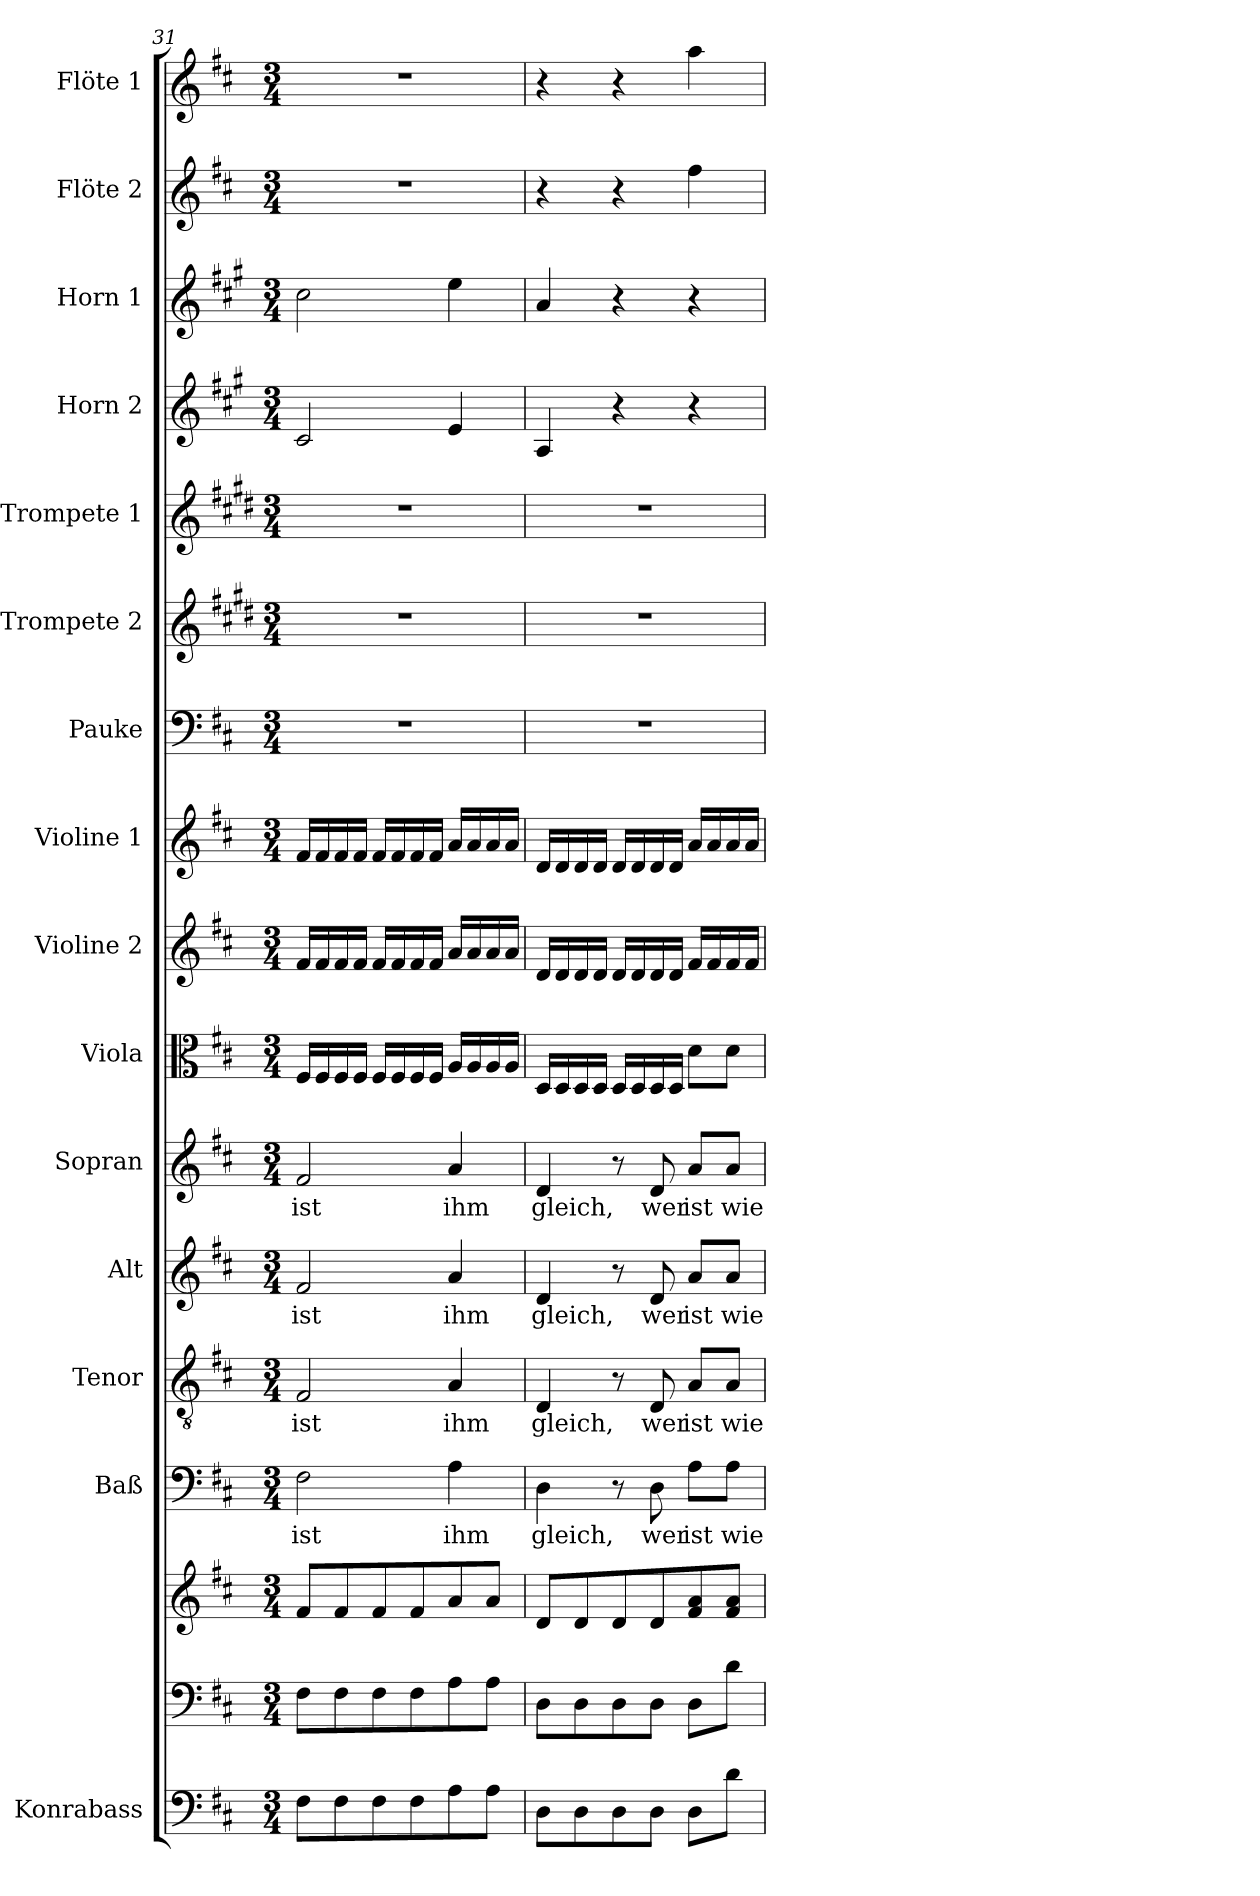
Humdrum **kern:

**kern	**kern	**kern	**kern	**text	**kern	**text	**kern	**text	**kern	**text	**kern	**kern	**kern	**kern	**kern	**kern	**kern	**kern	**kern	**kern
*part16	*part15	*part15	*part14	*part14	*part13	*part13	*part12	*part12	*part11	*part11	*part10	*part9	*part8	*part7	*part6	*part5	*part4	*part3	*part2	*part1
*staff17	*staff16	*staff15	*staff14	*staff14	*staff13	*staff13	*staff12	*staff12	*staff11	*staff11	*staff10	*staff9	*staff8	*staff7	*staff6	*staff5	*staff4	*staff3	*staff2	*staff1
*I"Konrabass	*	*	*I"Baß	*	*I"Tenor	*	*I"Alt	*	*I"Sopran	*	*I"Viola	*I"Violine 2	*I"Violine 1	*I"Pauke	*I"Trompete 2	*I"Trompete 1	*I"Horn 2	*I"Horn 1	*I"Flöte 2	*I"Flöte 1
*I'Kb.	*	*	*I'Baß	*	*I'Ten	*	*I'Alt	*	*I'Sop	*	*I'Vla.	*I'Vln. 2	*I'Vln. 1	*I'Pk.	*I'Trp. 2	*I'Trp. 1	*I'Hrn. 2	*I'Hrn. 1	*I'Fl. 2	*I'Fl. 1
!!LO:PB:g=z
*clefF4	*clefF4	*clefG2	*clefF4	*	*clefGv2	*	*clefG2	*	*clefG2	*	*clefC3	*clefG2	*clefG2	*clefF4	*clefG2	*clefG2	*clefG2	*clefG2	*clefG2	*clefG2
*ITrd7c12	*	*	*	*	*	*	*	*	*	*	*	*	*	*	*ITrd1c2	*ITrd1c2	*ITrd4c7	*ITrd4c7	*	*
*k[f#c#]	*k[f#c#]	*k[f#c#]	*k[f#c#]	*	*k[f#c#]	*	*k[f#c#]	*	*k[f#c#]	*	*k[f#c#]	*k[f#c#]	*k[f#c#]	*k[f#c#]	*k[f#c#]	*k[f#c#]	*k[f#c#]	*k[f#c#]	*k[f#c#]	*k[f#c#]
*D:	*D:	*D:	*D:	*	*D:	*	*D:	*	*D:	*	*D:	*D:	*D:	*D:	*D:	*D:	*D:	*D:	*D:	*D:
*M3/4	*M3/4	*M3/4	*M3/4	*	*M3/4	*	*M3/4	*	*M3/4	*	*M3/4	*M3/4	*M3/4	*M3/4	*M3/4	*M3/4	*M3/4	*M3/4	*M3/4	*M3/4
=31	=31	=31	=31	=31	=31	=31	=31	=31	=31	=31	=31	=31	=31	=31	=31	=31	=31	=31	=31	=31
!	!	!	!	!LO:LY:b	!	!LO:LY:b	!	!LO:LY:b	!	!LO:LY:b	!	!	!	!	!	!	!	!	!	!
8FF#\L	8F#\L	8f#/L	2F#\	ist	2F#/	ist	2f#/	ist	2f#/	ist	16F#/LL	16f#/LL	16f#/LL	2.r	2.r	2.r	2F#/	2f#\	2.r	2.r
.	.	.	.	.	.	.	.	.	.	.	16F#/	16f#/	16f#/	.	.	.	.	.	.	.
8FF#\	8F#\	8f#/	.	.	.	.	.	.	.	.	16F#/	16f#/	16f#/	.	.	.	.	.	.	.
.	.	.	.	.	.	.	.	.	.	.	16F#/JJ	16f#/JJ	16f#/JJ	.	.	.	.	.	.	.
8FF#\	8F#\	8f#/	.	.	.	.	.	.	.	.	16F#/LL	16f#/LL	16f#/LL	.	.	.	.	.	.	.
.	.	.	.	.	.	.	.	.	.	.	16F#/	16f#/	16f#/	.	.	.	.	.	.	.
8FF#\	8F#\	8f#/	.	.	.	.	.	.	.	.	16F#/	16f#/	16f#/	.	.	.	.	.	.	.
.	.	.	.	.	.	.	.	.	.	.	16F#/JJ	16f#/JJ	16f#/JJ	.	.	.	.	.	.	.
!	!	!	!	!LO:LY:b	!	!LO:LY:b	!	!LO:LY:b	!	!LO:LY:b	!	!	!	!	!	!	!	!	!	!
8AA\	8A\	8a/	4A\	ihm	4A/	ihm	4a/	ihm	4a/	ihm	16A/LL	16a/LL	16a/LL	.	.	.	4A/	4a\	.	.
.	.	.	.	.	.	.	.	.	.	.	16A/	16a/	16a/	.	.	.	.	.	.	.
8AA\J	8A\J	8a/J	.	.	.	.	.	.	.	.	16A/	16a/	16a/	.	.	.	.	.	.	.
.	.	.	.	.	.	.	.	.	.	.	16A/JJ	16a/JJ	16a/JJ	.	.	.	.	.	.	.
=32	=32	=32	=32	=32	=32	=32	=32	=32	=32	=32	=32	=32	=32	=32	=32	=32	=32	=32	=32	=32
!	!	!	!	!LO:LY:b	!	!LO:LY:b	!	!LO:LY:b	!	!LO:LY:b	!	!	!	!	!	!	!	!	!	!
8DD\L	8D\L	8d/L	4D\	gleich,	4D/	gleich,	4d/	gleich,	4d/	gleich,	16D/LL	16d/LL	16d/LL	2.r	2.r	2.r	4D/	4d/	4r	4r
.	.	.	.	.	.	.	.	.	.	.	16D/	16d/	16d/	.	.	.	.	.	.	.
8DD\	8D\	8d/	.	.	.	.	.	.	.	.	16D/	16d/	16d/	.	.	.	.	.	.	.
.	.	.	.	.	.	.	.	.	.	.	16D/JJ	16d/JJ	16d/JJ	.	.	.	.	.	.	.
8DD\	8D\	8d/	8r	.	8r	.	8r	.	8r	.	16D/LL	16d/LL	16d/LL	.	.	.	4r	4r	4r	4r
.	.	.	.	.	.	.	.	.	.	.	16D/	16d/	16d/	.	.	.	.	.	.	.
!	!	!	!	!LO:LY:b	!	!LO:LY:b	!	!LO:LY:b	!	!LO:LY:b	!	!	!	!	!	!	!	!	!	!
8DD\J	8D\J	8d/	8D\	wer	8D/	wer	8d/	wer	8d/	wer	16D/	16d/	16d/	.	.	.	.	.	.	.
.	.	.	.	.	.	.	.	.	.	.	16D/JJ	16d/JJ	16d/JJ	.	.	.	.	.	.	.
!	!	!	!	!LO:LY:b	!	!LO:LY:b	!	!LO:LY:b	!	!LO:LY:b	!	!	!	!	!	!	!	!	!	!
8DD\L	8D\L	8f#/ 8a/	8A\L	ist	8A/L	ist	8a/L	ist	8a/L	ist	8d\L	16f#/LL	16a/LL	.	.	.	4r	4r	4ff#\	4aa\
.	.	.	.	.	.	.	.	.	.	.	.	16f#/	16a/	.	.	.	.	.	.	.
!	!	!	!	!LO:LY:b	!	!LO:LY:b	!	!LO:LY:b	!	!LO:LY:b	!	!	!	!	!	!	!	!	!	!
8D\J	8d\J	8f#/ 8a/J	8A\J	wie	8A/J	wie	8a/J	wie	8a/J	wie	8d\J	16f#/	16a/	.	.	.	.	.	.	.
.	.	.	.	.	.	.	.	.	.	.	.	16f#/JJ	16a/JJ	.	.	.	.	.	.	.
=	=	=	=	=	=	=	=	=	=	=	=	=	=	=	=	=	=	=	=	=
*-	*-	*-	*-	*-	*-	*-	*-	*-	*-	*-	*-	*-	*-	*-	*-	*-	*-	*-	*-	*-
